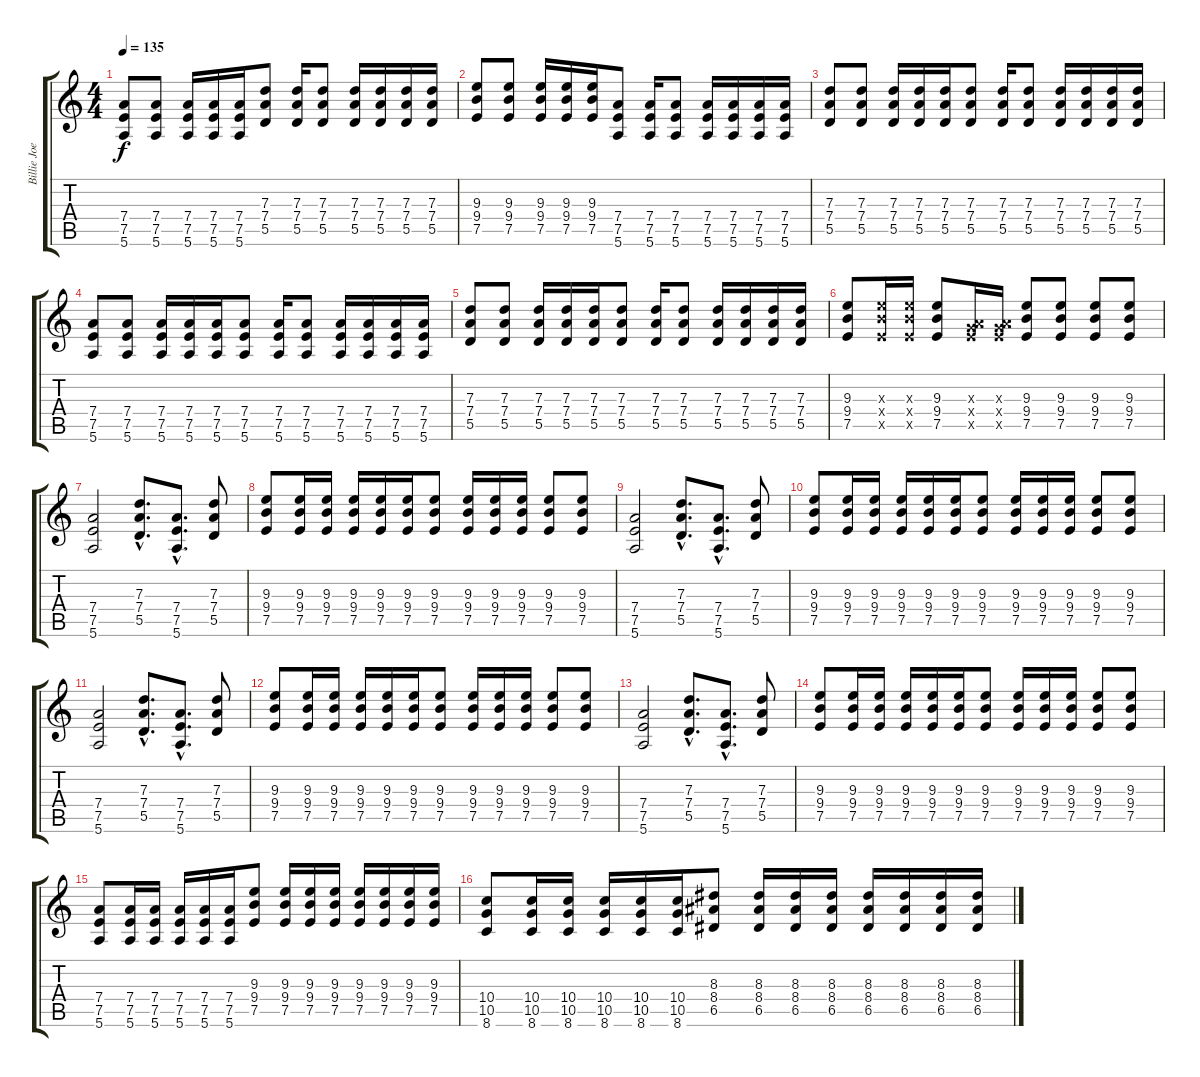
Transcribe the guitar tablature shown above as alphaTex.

\track ("Billie Joe" "Billie Joe") {instrument distortionguitar}
\staff {score tabs}
\tuning (E4 B3 G3 D3 A2 E2) {hide}
\ts (4 4)
\tempo 135
\clef g2
\ks c
(7.4 7.5 5.6).8{dy f} (7.4 7.5 5.6).8 (7.4 7.5 5.6).16 (7.4 7.5 5.6).16 (7.4 7.5 5.6).16 (7.3 7.4 5.5).8 (7.3 7.4 5.5).16 (7.3 7.4 5.5).8 (7.3 7.4 5.5).16 (7.3 7.4 5.5).16 (7.3 7.4 5.5).16 (7.3 7.4 5.5).16 |
(9.3 9.4 7.5).8 (9.3 9.4 7.5).8 (9.3 9.4 7.5).16 (9.3 9.4 7.5).16 (9.3 9.4 7.5).16 (7.4 7.5 5.6).8 (7.4 7.5 5.6).16 (7.4 7.5 5.6).8 (7.4 7.5 5.6).16 (7.4 7.5 5.6).16 (7.4 7.5 5.6).16 (7.4 7.5 5.6).16 |
(7.3 7.4 5.5).8 (7.3 7.4 5.5).8 (7.3 7.4 5.5).16 (7.3 7.4 5.5).16 (7.3 7.4 5.5).16 (7.3 7.4 5.5).8 (7.3 7.4 5.5).16 (7.3 7.4 5.5).8 (7.3 7.4 5.5).16 (7.3 7.4 5.5).16 (7.3 7.4 5.5).16 (7.3 7.4 5.5).16 |
(7.4 7.5 5.6).8 (7.4 7.5 5.6).8 (7.4 7.5 5.6).16 (7.4 7.5 5.6).16 (7.4 7.5 5.6).16 (7.4 7.5 5.6).8 (7.4 7.5 5.6).16 (7.4 7.5 5.6).8 (7.4 7.5 5.6).16 (7.4 7.5 5.6).16 (7.4 7.5 5.6).16 (7.4 7.5 5.6).16 |
(7.3 7.4 5.5).8 (7.3 7.4 5.5).8 (7.3 7.4 5.5).16 (7.3 7.4 5.5).16 (7.3 7.4 5.5).16 (7.3 7.4 5.5).8 (7.3 7.4 5.5).16 (7.3 7.4 5.5).8 (7.3 7.4 5.5).16 (7.3 7.4 5.5).16 (7.3 7.4 5.5).16 (7.3 7.4 5.5).16 |
(9.3 9.4 7.5).8 (9.3{x} 9.4{x} 7.5{x}).16 (9.3{x} 9.4{x} 7.5{x}).16 (9.3 9.4 7.5).8 (0.3{x} 7.4{x} 7.5{x}).16 (0.3{x} 7.4{x} 7.5{x}).16 (9.3 9.4 7.5).8 (9.3 9.4 7.5).8 (9.3 9.4 7.5).8 (9.3 9.4 7.5).8 |
(7.4 7.5 5.6).2 (7.3{hac} 7.4{hac} 5.5{hac}).8{d} (7.4{hac} 7.5{hac} 5.6{hac}).8{d} (7.3 7.4 5.5).8 |
(9.3 9.4 7.5).8 (9.3 9.4 7.5).16 (9.3 9.4 7.5).16 (9.3 9.4 7.5).16 (9.3 9.4 7.5).16 (9.3 9.4 7.5).16 (9.3 9.4 7.5).8 (9.3 9.4 7.5).16 (9.3 9.4 7.5).16 (9.3 9.4 7.5).16 (9.3 9.4 7.5).8 (9.3 9.4 7.5).8 |
(7.4 7.5 5.6).2 (7.3{hac} 7.4{hac} 5.5{hac}).8{d} (7.4{hac} 7.5{hac} 5.6{hac}).8{d} (7.3 7.4 5.5).8 |
(9.3 9.4 7.5).8 (9.3 9.4 7.5).16 (9.3 9.4 7.5).16 (9.3 9.4 7.5).16 (9.3 9.4 7.5).16 (9.3 9.4 7.5).16 (9.3 9.4 7.5).8 (9.3 9.4 7.5).16 (9.3 9.4 7.5).16 (9.3 9.4 7.5).16 (9.3 9.4 7.5).8 (9.3 9.4 7.5).8 |
(7.4 7.5 5.6).2 (7.3{hac} 7.4{hac} 5.5{hac}).8{d} (7.4{hac} 7.5{hac} 5.6{hac}).8{d} (7.3 7.4 5.5).8 |
(9.3 9.4 7.5).8 (9.3 9.4 7.5).16 (9.3 9.4 7.5).16 (9.3 9.4 7.5).16 (9.3 9.4 7.5).16 (9.3 9.4 7.5).16 (9.3 9.4 7.5).8 (9.3 9.4 7.5).16 (9.3 9.4 7.5).16 (9.3 9.4 7.5).16 (9.3 9.4 7.5).8 (9.3 9.4 7.5).8 |
(7.4 7.5 5.6).2 (7.3{hac} 7.4{hac} 5.5{hac}).8{d} (7.4{hac} 7.5{hac} 5.6{hac}).8{d} (7.3 7.4 5.5).8 |
(9.3 9.4 7.5).8 (9.3 9.4 7.5).16 (9.3 9.4 7.5).16 (9.3 9.4 7.5).16 (9.3 9.4 7.5).16 (9.3 9.4 7.5).16 (9.3 9.4 7.5).8 (9.3 9.4 7.5).16 (9.3 9.4 7.5).16 (9.3 9.4 7.5).16 (9.3 9.4 7.5).8 (9.3 9.4 7.5).8 |
(7.4 7.5 5.6).8 (7.4 7.5 5.6).16 (7.4 7.5 5.6).16 (7.4 7.5 5.6).16 (7.4 7.5 5.6).16 (7.4 7.5 5.6).16 (9.3 9.4 7.5).8 (9.3 9.4 7.5).16 (9.3 9.4 7.5).16 (9.3 9.4 7.5).16 (9.3 9.4 7.5).16 (9.3 9.4 7.5).16 (9.3 9.4 7.5).16 (9.3 9.4 7.5).16 |
(10.4 10.5 8.6).8 (10.4 10.5 8.6).16 (10.4 10.5 8.6).16 (10.4 10.5 8.6).16 (10.4 10.5 8.6).16 (10.4 10.5 8.6).16 (8.3 8.4 6.5).8 (8.3 8.4 6.5).16 (8.3 8.4 6.5).16 (8.3 8.4 6.5).16 (8.3 8.4 6.5).16 (8.3 8.4 6.5).16 (8.3 8.4 6.5).16 (8.3 8.4 6.5).16
